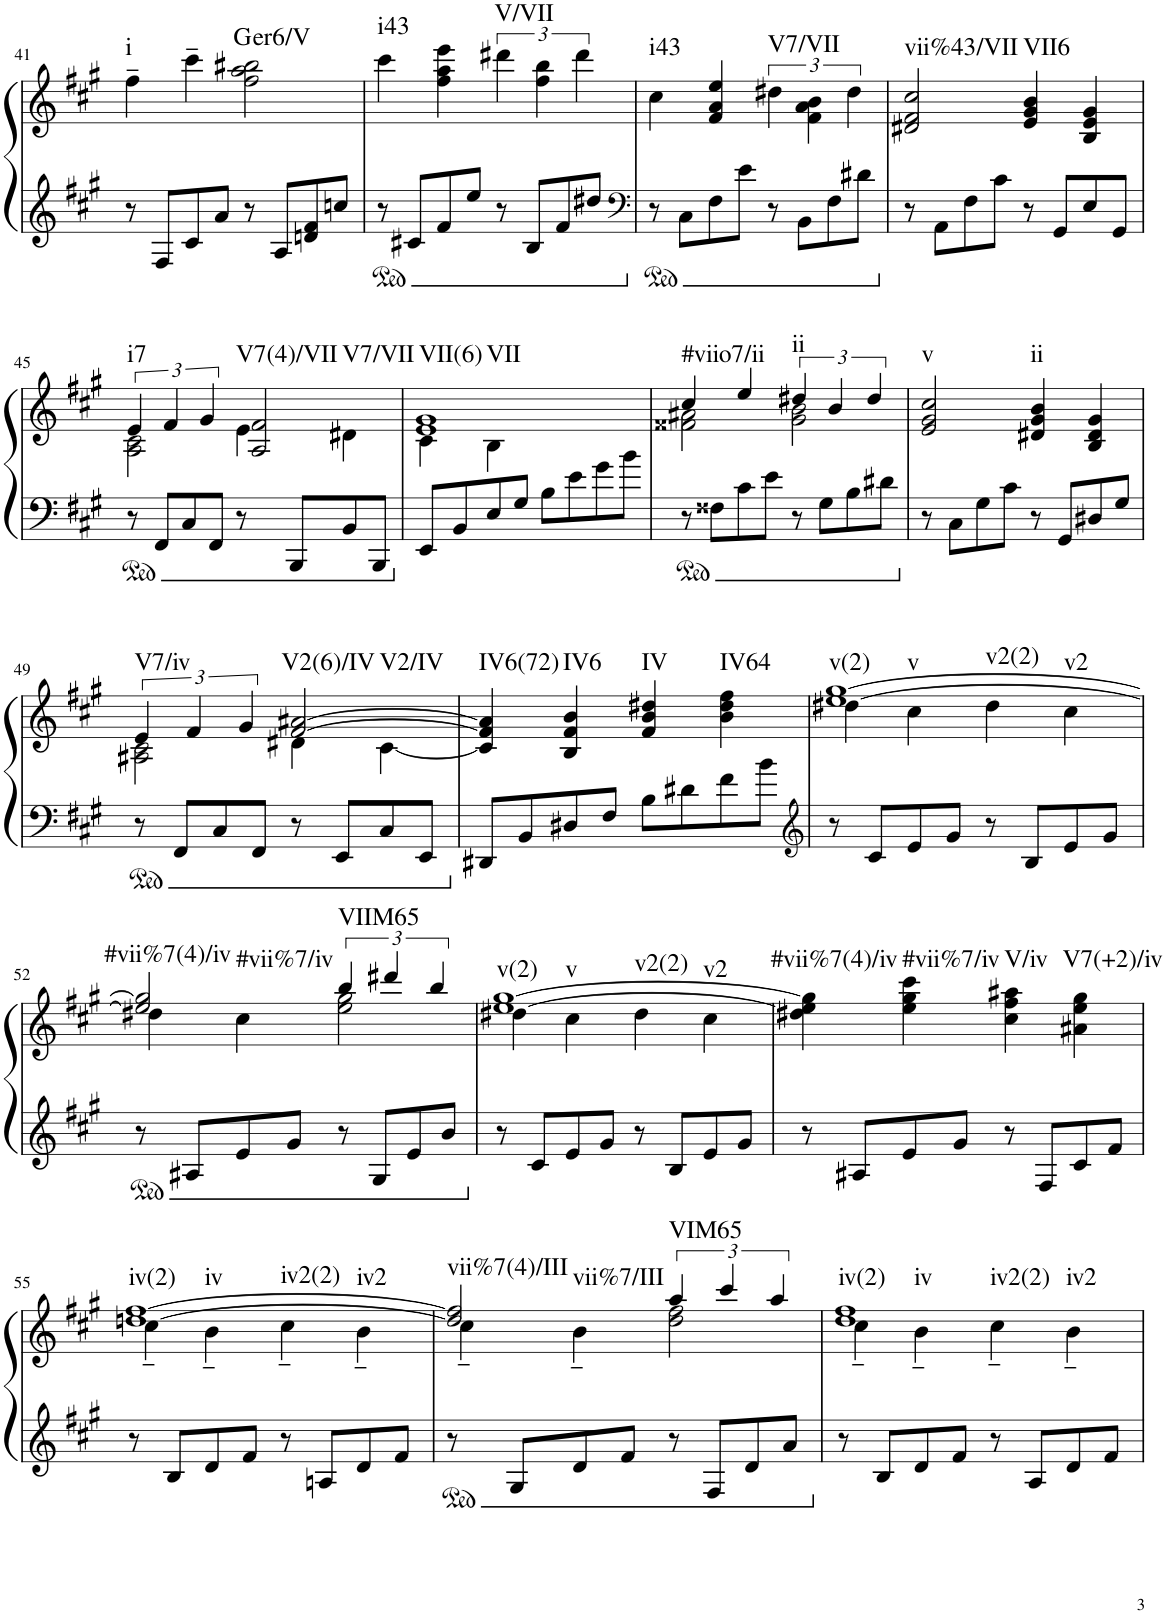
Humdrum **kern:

**kern	**kern	**harte
*part1	*part1	*part1
*staff2	*staff1	*
*I"Piano	*	*
*I'Pno.	*	*
!!LO:PB:g=z
*clefG2	*clefG2	*
*k[f#c#g#]	*k[f#c#g#]	*
*M4/4	*M4/4	*
*met(c)	*met(c)	*
=41	=41	=41
!	!	!LO:H:kt=i
8r	4ff#~\	N
8F#/L	.	.
8c#/	4ccc#~\	.
8a/J	.	.
!	!	!LO:H:kt=er
8r	2ff#\ 2aa\ 2bb#X\	.
8A/L	.	.
8dn/ 8f#/	.	.
8ccn/J	.	.
=42	=42	=42
!	!	!LO:H:kt=i43
8r	4ccc#\	N
8c#X/L	.	.
8f#/	4ff#\ 4aa\ 4eee\	.
8ee/J	.	.
!	!	!LO:H:kt=V/VII
8r	6ddd#X\	N
8B/L	.	.
.	6ff#\ 6bb\	.
8f#/	.	.
.	6ddd#\	.
8dd#X/J	.	.
=43	=43	=43
*clefF4	*	*
!	!	!LO:H:kt=i43
8r	4cc#\	N
8C#\L	.	.
8F#\	4f#/ 4a/ 4ee/	.
8e\J	.	.
!	!	!LO:H:kt=V7/VII
8r	6dd#X\	N
8BB\L	.	.
.	6f#\ 6a\ 6b\	.
8F#\	.	.
.	6dd#\	.
8d#X\J	.	.
=44	=44	=44
!	!	!LO:H:kt=vii%43/VII
8r	2d#X/ 2f#/ 2cc#/	N
8AA\L	.	.
8F#\	.	.
8c#\J	.	.
!	!	!LO:H:kt=VII6
8r	4e/ 4g#/ 4b/	N
8GG#/L	.	.
8E/	4B/ 4e/ 4g#/	.
8GG#/J	.	.
!!LO:LB:g=z
=45	=45	=45
*	*^	*
!	!	!	!LO:H:kt=i7
8r	6e/	2A\ 2c#\	N
8FF#/L	.	.	.
.	6f#/	.	.
8C#/	.	.	.
.	6g#/	.	.
8FF#/J	.	.	.
!	!	!	!LO:H:n=1:kt=V7(4)/VII
!	!	!	!LO:H:n=2:kt=V7/VII
8r	2A/ 2f#/	4e\	N N
8BBB/L	.	.	.
8BB/	.	4d#X\	.
8BBB/J	.	.	.
=46	=46	=46	=46
!	!	!	!LO:H:n=1:kt=VII(6)
!	!	!	!LO:H:n=2:kt=VII
8EE/L	1e 1g#	4c#\	N N
8BB/	.	.	.
8E/	.	4B\	.
8G#/J	.	.	.
8B\L	.	2ryy	.
8e\	.	.	.
8g#\	.	.	.
8b\J	.	.	.
=47	=47	=47	=47
!	!	!	!LO:H:kt=#viio7/ii
8r	4cc#/	2f##X\ 2a#X\	N
8F##X\L	.	.	.
8c#\	4ee/	.	.
8e\J	.	.	.
!	!	!	!LO:H:kt=ii
8r	6dd#X/	2g#\ 2b\	N
8G#\L	.	.	.
.	6b/	.	.
8B\	.	.	.
.	6dd#/	.	.
8d#X\J	.	.	.
*	*v	*v	*
=48	=48	=48
!	!	!LO:H:kt=v
8r	2e/ 2g#/ 2cc#/	N
8C#\L	.	.
8G#\	.	.
8c#\J	.	.
!	!	!LO:H:kt=ii
8r	4d#X/ 4g#/ 4b/	N
8GG#/L	.	.
8D#X/	4B/ 4d#/ 4g#/	.
8G#/J	.	.
!!LO:LB:g=z
=49	=49	=49
*	*^	*
!	!	!	!LO:H:kt=V7/iv
8r	6e/	2A#X\ 2c#\	N
8FF#/L	.	.	.
.	6f#/	.	.
8C#/	.	.	.
.	6g#/	.	.
8FF#/J	.	.	.
!	!	!	!LO:H:n=1:kt=V2(6)/IV
!	!	!	!LO:H:n=2:kt=V2/IV
8r	[2f#/ [2a#X/	4d#X\	N N
8EE/L	.	.	.
8C#/	.	[4c#\	.
8EE/J	.	.	.
*	*v	*v	*
=50	=50	=50
!	!	!LO:H:kt=IV6(72)
8DD#X/L	4c#/] 4f#/] 4a#/]	N
8BB/	.	.
!	!	!LO:H:kt=IV6
8D#X/	4B/ 4f#/ 4b/	N
8F#/J	.	.
!	!	!LO:H:kt=IV
8B\L	4f#/ 4b/ 4dd#X/	N
8d#X\	.	.
!	!	!LO:H:kt=IV64
8f#\	4b\ 4dd#\ 4ff#\	N
8b\J	.	.
=51	=51	=51
*clefG2	*	*
*	*^	*
!	!	!	!LO:H:n=1:kt=v(2)
!	!	!	!LO:H:n=2:kt=v
!	!	!	!LO:H:n=3:kt=v2(2)
!	!	!	!LO:H:n=4:kt=v2
8r	[1ee [1gg#	4dd#X\	N N N N
8c#/L	.	.	.
8e/	.	4cc#\	.
8g#/J	.	.	.
8r	.	4dd#\	.
8B/L	.	.	.
8e/	.	4cc#\	.
8g#/J	.	.	.
!!LO:LB:g=z	!!
=52	=52	=52	=52
!	!	!	!LO:H:n=1:kt=#vii%7(4)/iv
!	!	!	!LO:H:n=2:kt=#vii%7/iv
8r	2ee/] 2gg#/]	4dd#X\	N N
8A#X/L	.	.	.
8e/	.	4cc#\	.
8g#/J	.	.	.
!	!	!	!LO:H:kt=VIIM65
8r	6bb/	2ee\ 2gg#\	N
8G#/L	.	.	.
.	6ddd#X/	.	.
8e/	.	.	.
.	6bb/	.	.
8b/J	.	.	.
=53	=53	=53	=53
!	!	!	!LO:H:n=1:kt=v(2)
!	!	!	!LO:H:n=2:kt=v
!	!	!	!LO:H:n=3:kt=v2(2)
!	!	!	!LO:H:n=4:kt=v2
8r	[1ee [1gg#	4dd#X\	N N N N
8c#/L	.	.	.
8e/	.	4cc#\	.
8g#/J	.	.	.
8r	.	4dd#\	.
8B/L	.	.	.
8e/	.	4cc#\	.
8g#/J	.	.	.
*	*v	*v	*
=54	=54	=54
!	!	!LO:H:kt=#vii%7(4)/iv
8r	4dd#X\ 4ee\] 4gg#\]	N
8A#X/L	.	.
!	!	!LO:H:kt=#vii%7/iv
8e/	4ee\ 4gg#\ 4ccc#\	N
8g#/J	.	.
!	!	!LO:H:kt=V/iv
8r	4cc#\ 4ff#\ 4aa#X\	N
8F#/L	.	.
!	!	!LO:H:kt=V7(+2)/iv
8c#/	4a#X\ 4ee\ 4gg#\	N
8f#/J	.	.
!!LO:LB:g=z
=55	=55	=55
*	*^	*
!	!	!	!LO:H:n=1:kt=iv(2)
!	!	!	!LO:H:n=2:kt=iv
!	!	!	!LO:H:n=3:kt=iv2(2)
!	!	!	!LO:H:n=4:kt=iv2
8r	[1ddn [1ff#	4cc#~\	N N N N
8B/L	.	.	.
8d/	.	4b~\	.
8f#/J	.	.	.
8r	.	4cc#~\	.
8An/L	.	.	.
8d/	.	4b~\	.
8f#/J	.	.	.
=56	=56	=56	=56
!	!	!	!LO:H:n=1:kt=vii%7(4)/III
!	!	!	!LO:H:n=2:kt=vii%7/III
8r	2dd/] 2ff#/]	4cc#~\	N N
8G#/L	.	.	.
8d/	.	4b~\	.
8f#/J	.	.	.
!	!	!	!LO:H:kt=VIM65
8r	6aa/	2dd\ 2ff#\	N
8F#/L	.	.	.
.	6ccc#/	.	.
8d/	.	.	.
.	6aa/	.	.
8a/J	.	.	.
=57	=57	=57	=57
!	!	!	!LO:H:n=1:kt=iv(2)
!	!	!	!LO:H:n=2:kt=iv
!	!	!	!LO:H:n=3:kt=iv2(2)
!	!	!	!LO:H:n=4:kt=iv2
8r	1dd 1ff#	4cc#~\	N N N N
8B/L	.	.	.
8d/	.	4b~\	.
8f#/J	.	.	.
8r	.	4cc#~\	.
8A/L	.	.	.
8d/	.	4b~\	.
8f#/J	.	.	.
*	*v	*v	*
=	=	=
*-	*-	*-
